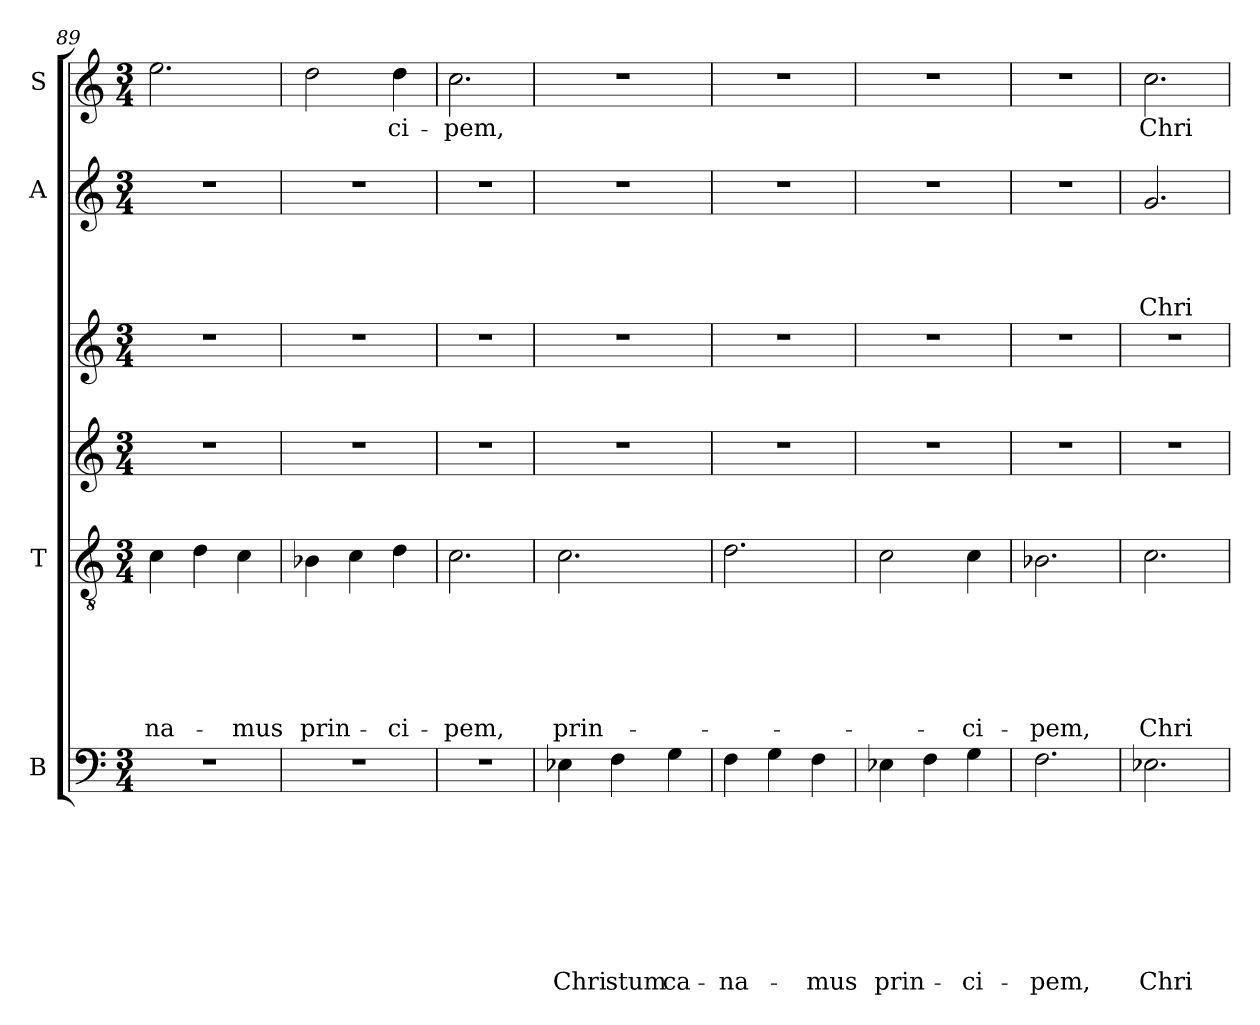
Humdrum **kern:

**kern	**text	**text	**text	**text	**text	**text	**text	**text	**kern	**text	**text	**text	**text	**text	**text	**kern	**kern	**kern	**text	**text	**text	**text	**kern	**text
*part6	*part6	*part6	*part6	*part6	*part6	*part6	*part6	*part6	*part5	*part5	*part5	*part5	*part5	*part5	*part5	*part4	*part3	*part2	*part2	*part2	*part2	*part2	*part1	*part1
*staff6	*staff6	*staff6	*staff6	*staff6	*staff6	*staff6	*staff6	*staff6	*staff5	*staff5	*staff5	*staff5	*staff5	*staff5	*staff5	*staff4	*staff3	*staff2	*staff2	*staff2	*staff2	*staff2	*staff1	*staff1
*I"B	*	*	*	*	*	*	*	*	*I"T	*	*	*	*	*	*	*	*	*I"A	*	*	*	*	*I"S	*
*I'B	*	*	*	*	*	*	*	*	*I'T	*	*	*	*	*	*	*	*	*I'A	*	*	*	*	*I'S	*
!!LO:LB:g=z
*clefF4	*	*	*	*	*	*	*	*	*clefGv2	*	*	*	*	*	*	*clefG2	*clefG2	*clefG2	*	*	*	*	*clefG2	*
*k[]	*	*	*	*	*	*	*	*	*k[]	*	*	*	*	*	*	*k[]	*k[]	*k[]	*	*	*	*	*k[]	*
*C:	*	*	*	*	*	*	*	*	*C:	*	*	*	*	*	*	*C:	*C:	*C:	*	*	*	*	*C:	*
*M3/4	*	*	*	*	*	*	*	*	*M3/4	*	*	*	*	*	*	*M3/4	*M3/4	*M3/4	*	*	*	*	*M3/4	*
=89	=89	=89	=89	=89	=89	=89	=89	=89	=89	=89	=89	=89	=89	=89	=89	=89	=89	=89	=89	=89	=89	=89	=89	=89
!LO:N:vis=1	!	!	!	!	!	!	!	!	!	!	!	!	!	!	!LO:LY:b	!	!	!LO:N:vis=1	!	!	!	!	!	!
2.r	.	.	.	.	.	.	.	.	4c\	.	.	.	.	.	-na-	2.r	2.r	2.r	.	.	.	.	2.ee\	.
.	.	.	.	.	.	.	.	.	4d\	.	.	.	.	.	.	.	.	.	.	.	.	.	.	.
!	!	!	!	!	!	!	!	!	!	!	!	!	!	!	!LO:LY:b	!	!	!	!	!	!	!	!	!
.	.	.	.	.	.	.	.	.	4c\	.	.	.	.	.	-mus	.	.	.	.	.	.	.	.	.
=90	=90	=90	=90	=90	=90	=90	=90	=90	=90	=90	=90	=90	=90	=90	=90	=90	=90	=90	=90	=90	=90	=90	=90	=90
!LO:N:vis=1	!	!	!	!	!	!	!	!	!	!	!	!	!	!	!LO:LY:b	!	!	!LO:N:vis=1	!	!	!	!	!	!
2.r	.	.	.	.	.	.	.	.	4B-X\	.	.	.	.	.	prin-	2.r	2.r	2.r	.	.	.	.	2dd\	.
.	.	.	.	.	.	.	.	.	4c\	.	.	.	.	.	.	.	.	.	.	.	.	.	.	.
!	!	!	!	!	!	!	!	!	!	!	!	!	!	!	!LO:LY:b	!	!	!	!	!	!	!	!	!LO:LY:b
.	.	.	.	.	.	.	.	.	4d\	.	.	.	.	.	-ci-	.	.	.	.	.	.	.	4dd\	-ci-
=91	=91	=91	=91	=91	=91	=91	=91	=91	=91	=91	=91	=91	=91	=91	=91	=91	=91	=91	=91	=91	=91	=91	=91	=91
!LO:N:vis=1	!	!	!	!	!	!	!	!	!	!	!	!	!	!	!LO:LY:b	!	!	!LO:N:vis=1	!	!	!	!	!	!LO:LY:b
2.r	.	.	.	.	.	.	.	.	2.c\	.	.	.	.	.	-pem,	2.r	2.r	2.r	.	.	.	.	2.cc\	-pem,
=92	=92	=92	=92	=92	=92	=92	=92	=92	=92	=92	=92	=92	=92	=92	=92	=92	=92	=92	=92	=92	=92	=92	=92	=92
!	!	!	!	!	!	!	!	!LO:LY:b	!	!	!	!	!	!	!LO:LY:b	!	!	!LO:N:vis=1	!	!	!	!	!LO:N:vis=1	!
4E-X\	.	.	.	.	.	.	.	Chri	2.c\	.	.	.	.	.	prin-	2.r	2.r	2.r	.	.	.	.	2.r	.
!	!	!	!	!	!	!	!	!LO:LY:b	!	!	!	!	!	!	!	!	!	!	!	!	!	!	!	!
4F\	.	.	.	.	.	.	.	stum	.	.	.	.	.	.	.	.	.	.	.	.	.	.	.	.
!	!	!	!	!	!	!	!	!LO:LY:b	!	!	!	!	!	!	!	!	!	!	!	!	!	!	!	!
4G\	.	.	.	.	.	.	.	ca-	.	.	.	.	.	.	.	.	.	.	.	.	.	.	.	.
=93	=93	=93	=93	=93	=93	=93	=93	=93	=93	=93	=93	=93	=93	=93	=93	=93	=93	=93	=93	=93	=93	=93	=93	=93
!	!	!	!	!	!	!	!	!LO:LY:b	!	!	!	!	!	!	!	!	!	!LO:N:vis=1	!	!	!	!	!LO:N:vis=1	!
4F\	.	.	.	.	.	.	.	-na-	2.d\	.	.	.	.	.	.	2.r	2.r	2.r	.	.	.	.	2.r	.
4G\	.	.	.	.	.	.	.	.	.	.	.	.	.	.	.	.	.	.	.	.	.	.	.	.
!	!	!	!	!	!	!	!	!LO:LY:b	!	!	!	!	!	!	!	!	!	!	!	!	!	!	!	!
4F\	.	.	.	.	.	.	.	-mus	.	.	.	.	.	.	.	.	.	.	.	.	.	.	.	.
=94	=94	=94	=94	=94	=94	=94	=94	=94	=94	=94	=94	=94	=94	=94	=94	=94	=94	=94	=94	=94	=94	=94	=94	=94
!	!	!	!	!	!	!	!	!LO:LY:b	!	!	!	!	!	!	!	!	!	!LO:N:vis=1	!	!	!	!	!LO:N:vis=1	!
4E-X\	.	.	.	.	.	.	.	prin-	2c\	.	.	.	.	.	.	2.r	2.r	2.r	.	.	.	.	2.r	.
4F\	.	.	.	.	.	.	.	.	.	.	.	.	.	.	.	.	.	.	.	.	.	.	.	.
!	!	!	!	!	!	!	!	!LO:LY:b	!	!	!	!	!	!	!LO:LY:b	!	!	!	!	!	!	!	!	!
4G\	.	.	.	.	.	.	.	-ci-	4c\	.	.	.	.	.	-ci-	.	.	.	.	.	.	.	.	.
=95	=95	=95	=95	=95	=95	=95	=95	=95	=95	=95	=95	=95	=95	=95	=95	=95	=95	=95	=95	=95	=95	=95	=95	=95
!	!	!	!	!	!	!	!	!LO:LY:b	!	!	!	!	!	!	!LO:LY:b	!	!	!LO:N:vis=1	!	!	!	!	!LO:N:vis=1	!
2.F\	.	.	.	.	.	.	.	-pem,	2.B-X\	.	.	.	.	.	-pem,	2.r	2.r	2.r	.	.	.	.	2.r	.
=96	=96	=96	=96	=96	=96	=96	=96	=96	=96	=96	=96	=96	=96	=96	=96	=96	=96	=96	=96	=96	=96	=96	=96	=96
!	!	!	!	!	!	!	!	!LO:LY:b	!	!	!	!	!	!	!LO:LY:b	!	!	!	!	!	!	!LO:LY:b	!	!LO:LY:b
2.E-X\	.	.	.	.	.	.	.	Chri-	2.c\	.	.	.	.	.	Chri-	2.r	2.r	2.g/	.	.	.	Chri-	2.cc\	Chri-
=	=	=	=	=	=	=	=	=	=	=	=	=	=	=	=	=	=	=	=	=	=	=	=	=
*-	*-	*-	*-	*-	*-	*-	*-	*-	*-	*-	*-	*-	*-	*-	*-	*-	*-	*-	*-	*-	*-	*-	*-	*-
